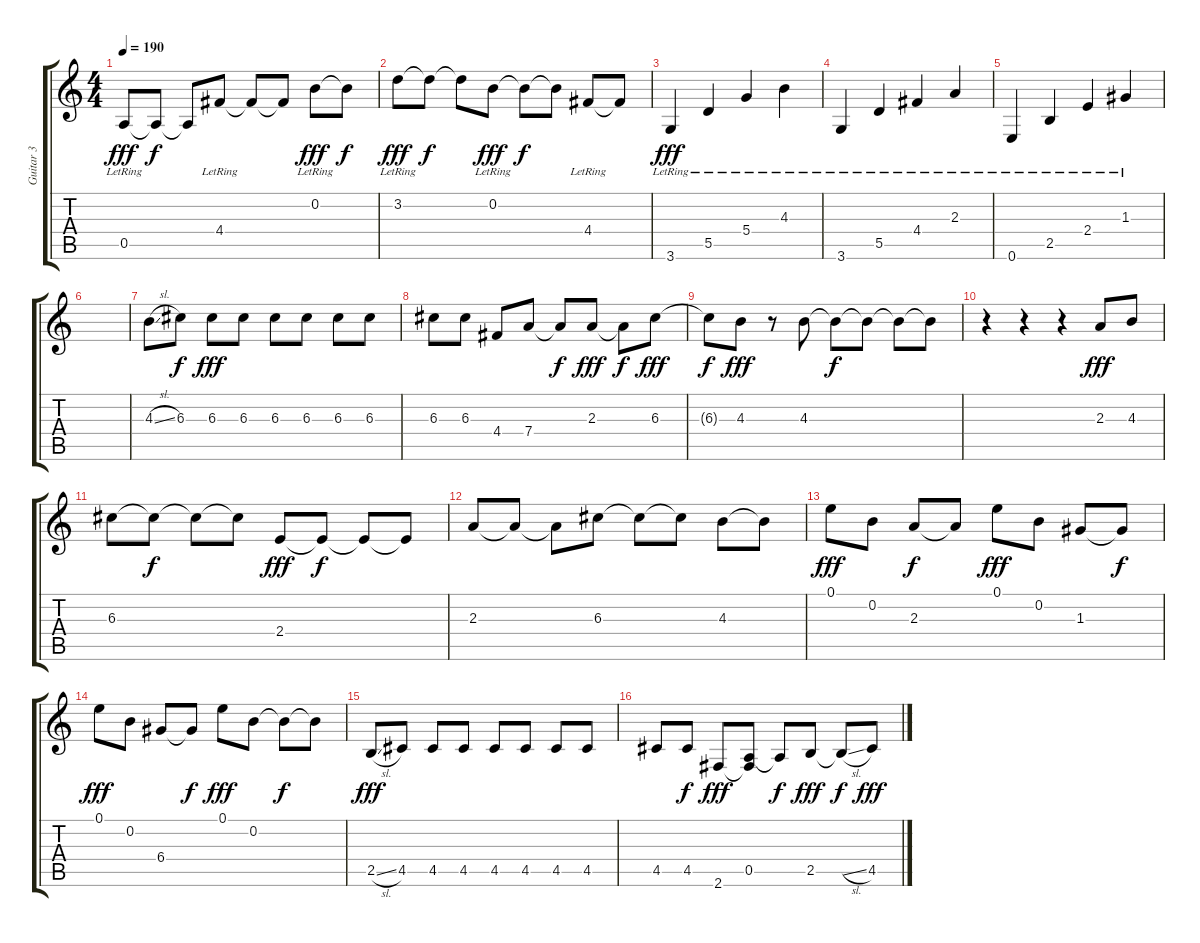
\track ("Guitar 3" "Guitar 3") {instrument acousticguitarsteel}
\staff {score tabs}
\tuning (E4 B3 G3 D3 A2 E2) {hide}
\ts (4 4)
\tempo 190
\clef g2
\ks c
0.5{lr}.8{dy fff} 0.5{t}.8{dy f} 0.5{t}.8 4.4{lr}.8 4.4{t}.8 4.4{t}.8 0.2{lr}.8{dy fff} 0.2{t}.8{dy f} |
3.2{lr}.8{dy fff} 3.2{t}.8{dy f} 3.2{t}.8 0.2{lr}.8{dy fff} 0.2{t}.8{dy f} 0.2{t}.8 4.4{lr}.8 4.4{t}.8 |
3.6{lr}.4{dy fff} 5.5{lr}.4 5.4{lr}.4 4.3{lr}.4 |
3.6{lr}.4 5.5{lr}.4 4.4{lr}.4 2.3{lr}.4 |
0.6{lr}.4 2.5{lr}.4 2.4{lr}.4 1.3{lr}.4 |
|
4.3{sl}.8 6.3.8{dy f} 6.3.8{dy fff} 6.3.8 6.3.8 6.3.8 6.3.8 6.3.8 |
6.3.8 6.3.8 4.4.8 7.4.8 7.4{t}.8{dy f} 2.3.8{dy fff} 2.3{t}.8{dy f} 6.3.8{dy fff} |
6.3{t}.8{dy f} 4.3.8{dy fff} r.8 4.3.8 4.3{t}.8{dy f} 4.3{t}.8 4.3{t}.8 4.3{t}.8 |
r.4 r.4 r.4 2.3.8{dy fff} 4.3.8 |
6.3.8 6.3{t}.8{dy f} 6.3{t}.8 6.3{t}.8 2.4.8{dy fff} 2.4{t}.8{dy f} 2.4{t}.8 2.4{t}.8 |
2.3.8 2.3{t}.8 2.3{t}.8 6.3.8 6.3{t}.8 6.3{t}.8 4.3.8 4.3{t}.8 |
0.1.8{dy fff} 0.2.8 2.3.8{dy f} 2.3{t}.8 0.1.8{dy fff} 0.2.8 1.3.8 1.3{t}.8{dy f} |
0.1.8{dy fff} 0.2.8 6.4.8 6.4{t}.8{dy f} 0.1.8{dy fff} 0.2.8 0.2{t}.8{dy f} 0.2{t}.8 |
2.5{sl}.8{dy fff} 4.5.8 4.5.8 4.5.8 4.5.8 4.5.8 4.5.8 4.5.8 |
4.5.8 4.5.8{dy f} 2.6.8{dy fff} (0.5 2.6{t}).8 0.5{t}.8{dy f} 2.5.8{dy fff} 2.5{sl t}.8{dy f} 4.5.8{dy fff}
